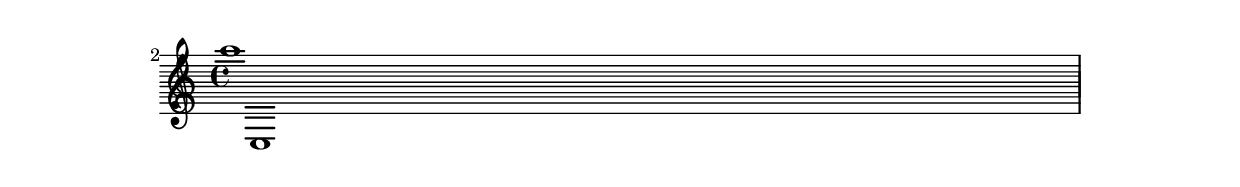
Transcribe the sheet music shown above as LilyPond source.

%% Generated by lilypond-book.py
%% Options: [exampleindent=10.16\mm,indent=0\mm,line-width=160\mm]
\include "lilypond-book-preamble.ly"


% ****************************************************************
% Start cut-&-pastable-section
% ****************************************************************



\paper {
  indent = 0\mm
  line-width = 160\mm
  % offset the left padding, also add 1mm as lilypond creates cropped
  % images with a little space on the right
  line-width = #(- line-width (* mm  3.000000) (* mm 1))
}

\layout {
  
}





% ****************************************************************
% ly snippet:
% ****************************************************************
\sourcefilename "/home/karlin/lilypond-git/input/regression/system-overstrike.ly"
\sourcefileline 0
\version "2.16.0"

\header {
  texidoc = "By setting the padding between systems to a negative
value, it is possible to eliminate the anti-collision constraints.
"
}

\book {
  \paper {
    ragged-bottom = ##t
    system-system-spacing = #'((basic-distance . 1) (padding . -10))
  }

  {
    c1 \break
    c'''1
  }
}



% ****************************************************************
% end ly snippet
% ****************************************************************
